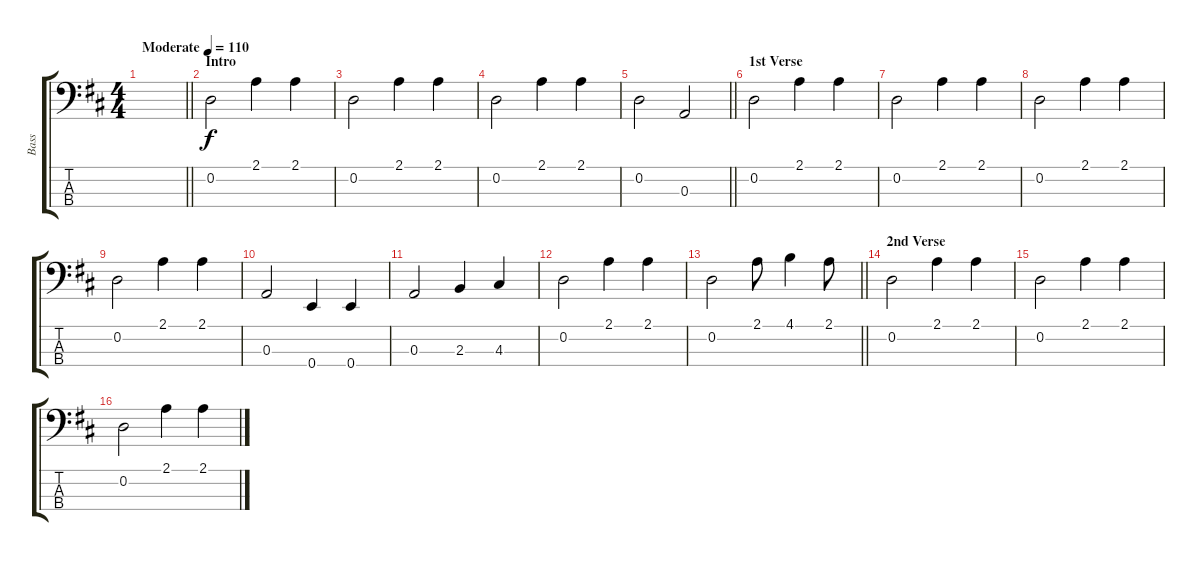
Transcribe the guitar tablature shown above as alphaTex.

\track ("Bass" "Bass") {instrument acousticbass}
\staff {score tabs}
\tuning (G2 D2 A1 E1) {hide}
\ts (4 4)
\tempo (110 "Moderate")
\clef f4
\barLineRight lightlight
\ks d
|
\section ("" "Intro")
0.2.2 2.1.4 2.1.4 |
0.2.2 2.1.4 2.1.4 |
0.2.2 2.1.4 2.1.4 |
\barLineRight lightlight
0.2.2 0.3.2 |
\section ("" "1st Verse")
0.2.2 2.1.4 2.1.4 |
0.2.2 2.1.4 2.1.4 |
0.2.2 2.1.4 2.1.4 |
0.2.2 2.1.4 2.1.4 |
0.3.2 0.4.4 0.4.4 |
0.3.2 2.3.4 4.3.4 |
0.2.2 2.1.4 2.1.4 |
\barLineRight lightlight
0.2.2 2.1.8 4.1.4 2.1.8 |
\section ("" "2nd Verse")
0.2.2 2.1.4 2.1.4 |
0.2.2 2.1.4 2.1.4 |
0.2.2 2.1.4 2.1.4
